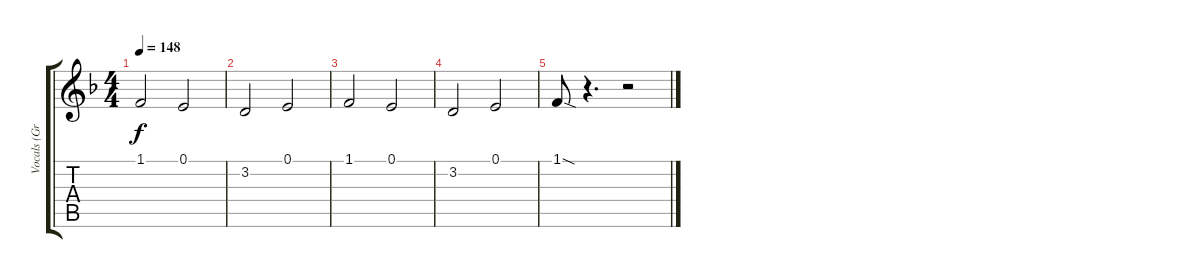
\track ("Vocals (Greg Graffin)" "Vocals (Gr") {instrument oboe}
\staff {score tabs}
\tuning (E4 B3 G3 D3 A2 E2) {hide}
\ts (4 4)
\tempo 148
\clef g2
\ks f
1.1.2{dy f} 0.1.2 |
3.2.2 0.1.2 |
1.1.2 0.1.2 |
3.2.2 0.1.2 |
1.1{sod}.8 r.4{d} r.2
